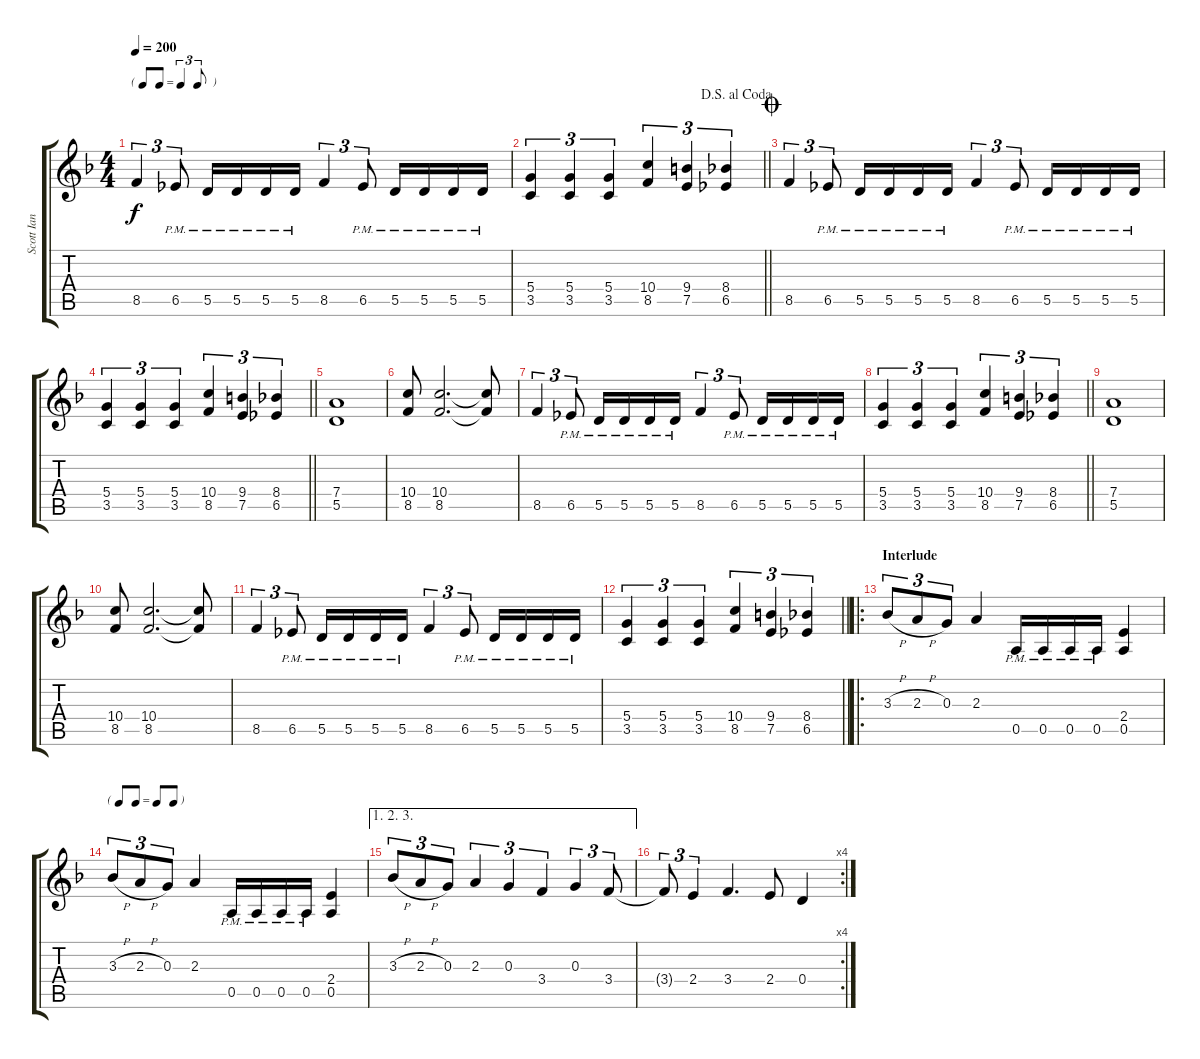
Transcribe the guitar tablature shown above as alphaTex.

\track ("Scott Ian" "Scott Ian") {instrument distortionguitar}
\staff {score tabs}
\tuning (E4 B3 G3 D3 A2 E2) {hide}
\ts (4 4)
\tf triplet8th
\tempo 200
\clef g2
\ks f
8.5.4{tu (3 2) dy f} 6.5{pm}.8{tu (3 2)} 5.5{pm}.16 5.5{pm}.16 5.5{pm}.16 5.5{pm}.16 8.5.4{tu (3 2)} 6.5{pm}.8{tu (3 2)} 5.5{pm}.16 5.5{pm}.16 5.5{pm}.16 5.5{pm}.16 |
\jump dalsegnoalcoda
\barLineRight lightlight
(5.4 3.5).4{tu (3 2)} (5.4 3.5).4{tu (3 2)} (5.4 3.5).4{tu (3 2)} (10.4 8.5).4{tu (3 2)} (9.4 7.5).4{tu (3 2)} (8.4 6.5).4{tu (3 2)} |
\jump coda
8.5.4{tu (3 2)} 6.5{pm}.8{tu (3 2)} 5.5{pm}.16 5.5{pm}.16 5.5{pm}.16 5.5{pm}.16 8.5.4{tu (3 2)} 6.5{pm}.8{tu (3 2)} 5.5{pm}.16 5.5{pm}.16 5.5{pm}.16 5.5{pm}.16 |
\barLineRight lightlight
(5.4 3.5).4{tu (3 2)} (5.4 3.5).4{tu (3 2)} (5.4 3.5).4{tu (3 2)} (10.4 8.5).4{tu (3 2)} (9.4 7.5).4{tu (3 2)} (8.4 6.5).4{tu (3 2)} |
(7.4 5.5).1 |
(10.4 8.5).8 (10.4 8.5).2{d} (10.4{t} 8.5{t}).8 |
8.5.4{tu (3 2)} 6.5{pm}.8{tu (3 2)} 5.5{pm}.16 5.5{pm}.16 5.5{pm}.16 5.5{pm}.16 8.5.4{tu (3 2)} 6.5{pm}.8{tu (3 2)} 5.5{pm}.16 5.5{pm}.16 5.5{pm}.16 5.5{pm}.16 |
\barLineRight lightlight
(5.4 3.5).4{tu (3 2)} (5.4 3.5).4{tu (3 2)} (5.4 3.5).4{tu (3 2)} (10.4 8.5).4{tu (3 2)} (9.4 7.5).4{tu (3 2)} (8.4 6.5).4{tu (3 2)} |
(7.4 5.5).1 |
(10.4 8.5).8 (10.4 8.5).2{d} (10.4{t} 8.5{t}).8 |
8.5.4{tu (3 2)} 6.5{pm}.8{tu (3 2)} 5.5{pm}.16 5.5{pm}.16 5.5{pm}.16 5.5{pm}.16 8.5.4{tu (3 2)} 6.5{pm}.8{tu (3 2)} 5.5{pm}.16 5.5{pm}.16 5.5{pm}.16 5.5{pm}.16 |
\barLineRight lightlight
(5.4 3.5).4{tu (3 2)} (5.4 3.5).4{tu (3 2)} (5.4 3.5).4{tu (3 2)} (10.4 8.5).4{tu (3 2)} (9.4 7.5).4{tu (3 2)} (8.4 6.5).4{tu (3 2)} |
\ro
\section ("" "Interlude")
3.3{h}.8{tu (3 2)} 2.3{h}.8{tu (3 2)} 0.3.8{tu (3 2)} 2.3.4 0.5{pm}.16 0.5{pm}.16 0.5{pm}.16 0.5{pm}.16 (2.4 0.5).4 |
\tf none
3.3{h}.8{tu (3 2)} 2.3{h}.8{tu (3 2)} 0.3.8{tu (3 2)} 2.3.4 0.5{pm}.16 0.5{pm}.16 0.5{pm}.16 0.5{pm}.16 (2.4 0.5).4 |
\ae (1 2 3)
3.3{h}.8{tu (3 2)} 2.3{h}.8{tu (3 2)} 0.3.8{tu (3 2)} 2.3.4{tu (3 2)} 0.3.4{tu (3 2)} 3.4.4{tu (3 2)} 0.3.4{tu (3 2)} 3.4.8{tu (3 2)} |
\rc 4
3.4{t}.8{tu (3 2)} 2.4.4{tu (3 2)} 3.4.4{d} 2.4.8 0.4.4
